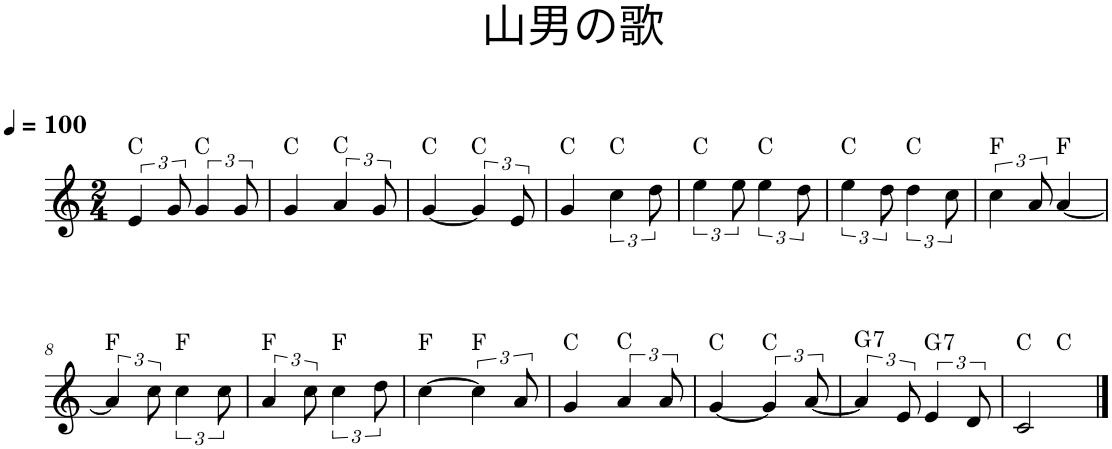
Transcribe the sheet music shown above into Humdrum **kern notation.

**kern	**harte
*part1	*part1
*staff1	*
*I"Piano	*
*I'Pno.	*
*clefG2	*
*k[]	*
*M2/4	*
*MM100	*
=1	=1
6e/	C:maj
12g/	.
6g/	C:maj
12g/	.
=2	=2
4g/	C:maj
6a/	C:maj
12g/	.
=3	=3
[4g/	C:maj
6g/]	C:maj
12e/	.
=4	=4
4g/	C:maj
6cc\	C:maj
12dd\	.
=5	=5
6ee\	C:maj
12ee\	.
6ee\	C:maj
12dd\	.
=6	=6
6ee\	C:maj
12dd\	.
6dd\	C:maj
12cc\	.
=7	=7
6cc\	F:maj
12a/	.
[4a/	F:maj
!!LO:LB:g=z
=8	=8
6a/]	F:maj
12cc\	.
6cc\	F:maj
12cc\	.
=9	=9
6a/	F:maj
12cc\	.
6cc\	F:maj
12dd\	.
=10	=10
[4cc\	F:maj
6cc\]	F:maj
12a/	.
=11	=11
4g/	C:maj
6a/	C:maj
12a/	.
=12	=12
[4g/	C:maj
6g/]	C:maj
[12a/	.
=13	=13
!	!LO:H:kt=7
6a/]	G:7
12e/	.
!	!LO:H:kt=7
6e/	G:7
12d/	.
=14	=14
*^	*
2c/	4ryy	C:maj
.	4ryy	C:maj
*v	*v	*
==	==
*-	*-
